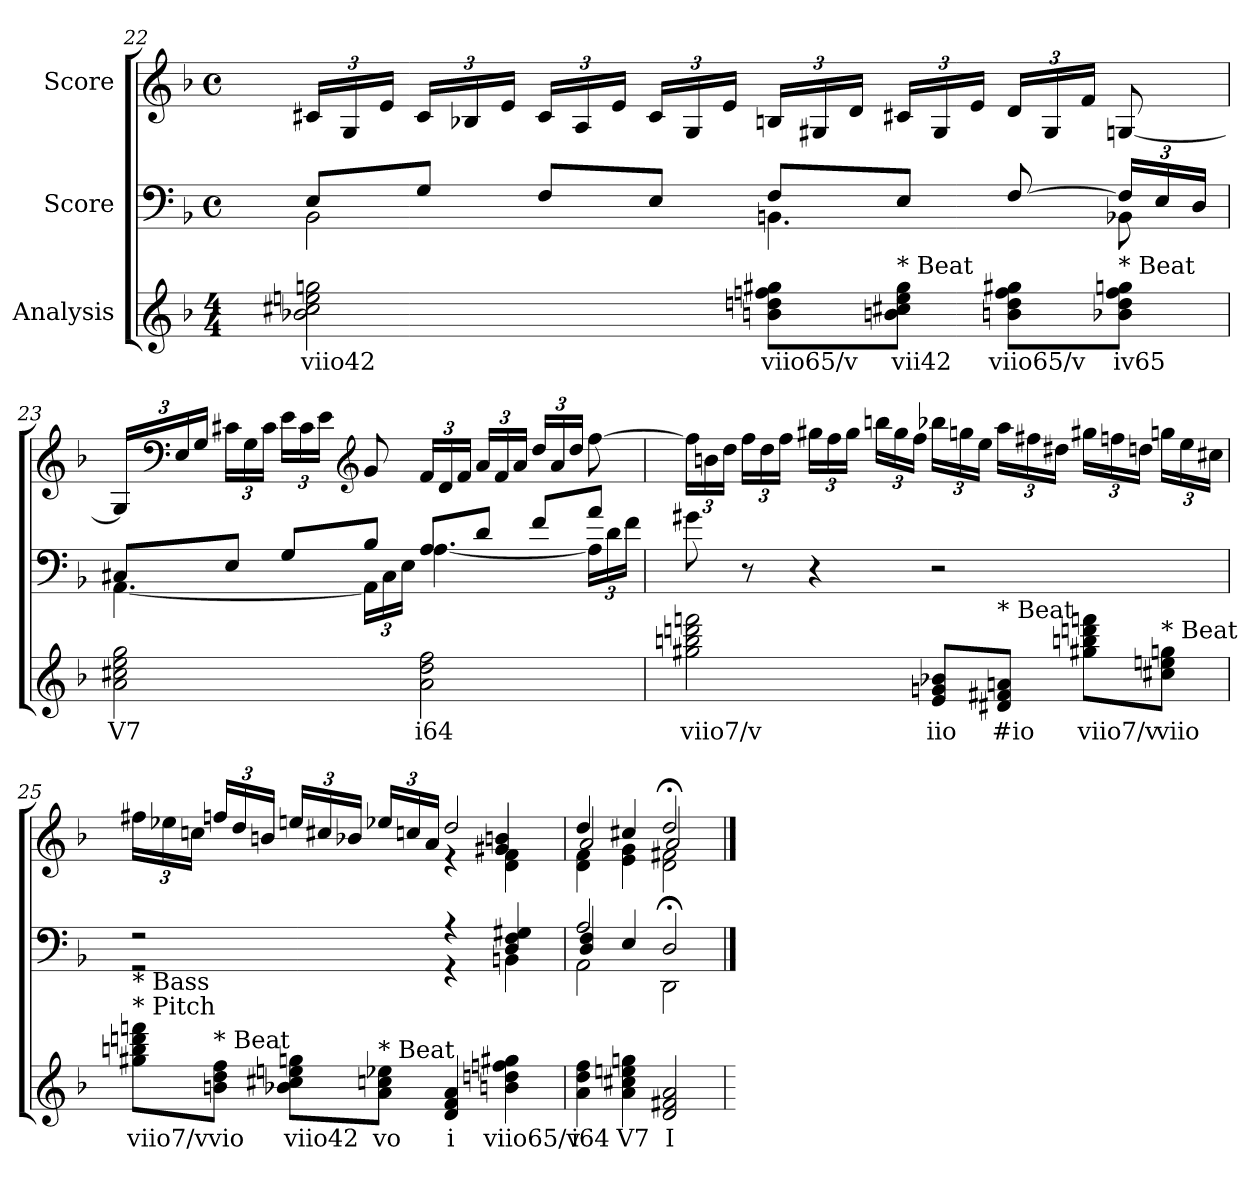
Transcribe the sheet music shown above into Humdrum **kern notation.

**kern	**text	**kern	**kern
*part3	*part3	*part2	*part1
*staff3	*staff3	*staff2	*staff1
*I"Analysis	*	*I"Score	*I"Score
*	*	*clefF4	*clefG2
*k[b-]	*	*k[b-]	*k[b-]
*M4/4	*	*M4/4	*M4/4
*	*	*met(c)	*met(c)
=22	=22	=22	=22
*	*	*^	*
*	*	*	*	*Xbrackettup
2b-X 2cc#X 2een 2ggn	viio42	8E/L	2BB-\	24c#X/LL
.	.	.	.	24G/
.	.	.	.	24e/JJ
.	.	8G/J	.	24c#/LL
.	.	.	.	24B-X/
.	.	.	.	24e/JJ
.	.	8F/L	.	24c#/LL
.	.	.	.	24A/
.	.	.	.	24e/JJ
.	.	8E/J	.	24c#/LL
.	.	.	.	24G/
.	.	.	.	24e/JJ
8bn 8ddn 8ffn 8gg#XL	viio65/v	8F/L	4.BBn\	24Bn/LL
.	.	.	.	24G#X/
.	.	.	.	24d/JJ
!LO:TX:t=* Beat	!	!	!	!
8bn 8cc#X 8ee 8gg#J	vii42	8E/J	.	24c#X/LL
.	.	.	.	24G#/
.	.	.	.	24e/JJ
8bn 8dd 8ff 8gg#XL	viio65/v	[8F/	.	24d/LL
.	.	.	.	24G#/
.	.	.	.	24f/JJ
*	*	*Xbrackettup	*	*
!LO:TX:t=* Beat	!	!	!	!
8b-X 8dd 8ff 8ggnJ	iv65	24F/LL]	8BB-X\	[8Gn/
.	.	24E/	.	.
.	.	24D/JJ	.	.
!!LO:LB:g=z
=23	=23	=23	=23	=23
2a 2cc#X 2ee 2gg	V7	8C#X/L	[4.AA\	24G/LL]
*	*	*	*	*clefF4
.	.	.	.	24E/
.	.	.	.	24G/JJ
.	.	8E/J	.	24c#X\LL
.	.	.	.	24G\
.	.	.	.	24c#\JJ
.	.	8G/L	.	24e\LL
.	.	.	.	24c#\
.	.	.	.	24e\JJ
*	*	*	*	*clefG2
.	.	8B-/J	24AA\LL]	8g/
.	.	.	24C#\	.
.	.	.	24E\JJ	.
2a 2dd 2ff	i64	8A/L	[4.A\	24f/LL
.	.	.	.	24d/
.	.	.	.	24f/JJ
.	.	8d/J	.	24a/LL
.	.	.	.	24f/
.	.	.	.	24a/JJ
.	.	8f/L	.	24dd/LL
.	.	.	.	24a/
.	.	.	.	24dd/JJ
.	.	8a/J	24A\LL]	[8ff\
.	.	.	24d\	.
.	.	.	24f\JJ	.
*	*	*v	*v	*
!!LO:LB:g=z
=24	=24	=24	=24
2gg#X 2bbn 2dddn 2fffn	viio7/v	8g#X\	24ff\LL]
.	.	.	24bn\
.	.	.	24dd\JJ
.	.	8r	24ff\LL
.	.	.	24dd\
.	.	.	24ff\JJ
.	.	4r	24gg#X\LL
.	.	.	24ff\
.	.	.	24gg#\JJ
.	.	.	24bbn\LL
.	.	.	24gg#\
.	.	.	24ff\JJ
8e 8gn 8b-XL	iio	2r	24bb-X\LL
.	.	.	24ggn\
.	.	.	24ee\JJ
!LO:TX:t=* Beat	!	!	!
8d#X 8f#X 8anJ	#io	.	24aa\LL
.	.	.	24ff#X\
.	.	.	24dd#X\JJ
8gg#X 8bbn 8dddn 8fffnL	viio7/v	.	24gg#X\LL
.	.	.	24ffn\
.	.	.	24ddn\JJ
!LO:TX:t=* Beat	!	!	!
8cc#X 8een 8ggnJ	viio	.	24ggn\LL
.	.	.	24ee\
.	.	.	24cc#X\JJ
!!LO:LB:g=z
=25	=25	=25	=25
*	*	*^	*^
*	*	*	*	*	*^
!LO:TX:t=* Pitch	!	!	!	!	!	!
!LO:TX:t=* Bass	!	!	!	!	!	!
8gg#X 8bbn 8dddn 8fffnL	viio7/v	2r	2r	24ff#X\LL	2ryy	2ryy
.	.	.	.	24ee-X\	.	.
.	.	.	.	24ccn\JJ	.	.
!LO:TX:t=* Beat	!	!	!	!	!	!
8bn 8dd 8ffJ	vio	.	.	24ffn/LL	.	.
.	.	.	.	24dd/	.	.
.	.	.	.	24bn/JJ	.	.
8b-X 8cc#X 8een 8ggnL	viio42	.	.	24een/LL	.	.
.	.	.	.	24cc#X/	.	.
.	.	.	.	24b-X/JJ	.	.
!LO:TX:t=* Beat	!	!	!	!	!	!
8a 8ccn 8ee-XJ	vo	.	.	24ee-X/LL	.	.
.	.	.	.	24ccn/	.	.
.	.	.	.	24a/JJ	.	.
4d 4f 4a	i	4r	4r	2dd/	4r	4ryy
4bn 4ddn 4ffn 4gg#X	viio65/v	4D/ 4F/ 4G#X/	4BBn\	.	4d\ 4f\	4g#X/ 4bn/
*	*	*v	*v	*	*	*
=26	=26	=26	=26	=26	=26
*	*	*^	*	*	*
*	*	*	*^	*	*	*
4a 4dd 4ff	i64	2A/	2AA\	4D/ 4F/	4dd/	4d\ 4f\	2a/
4a 4cc#X 4een 4ggn	V7	.	.	4E/	4cc#X/	4e\ 4g\	.
2d 2f#X 2a	I	2D;/	2DD\	2ryy	2dd;</	2d\ 2f#X\	2a/
*	*	*v	*v	*v	*	*	*
*	*	*	*v	*v	*v
=	==	==	==
*-	*-	*-	*-
